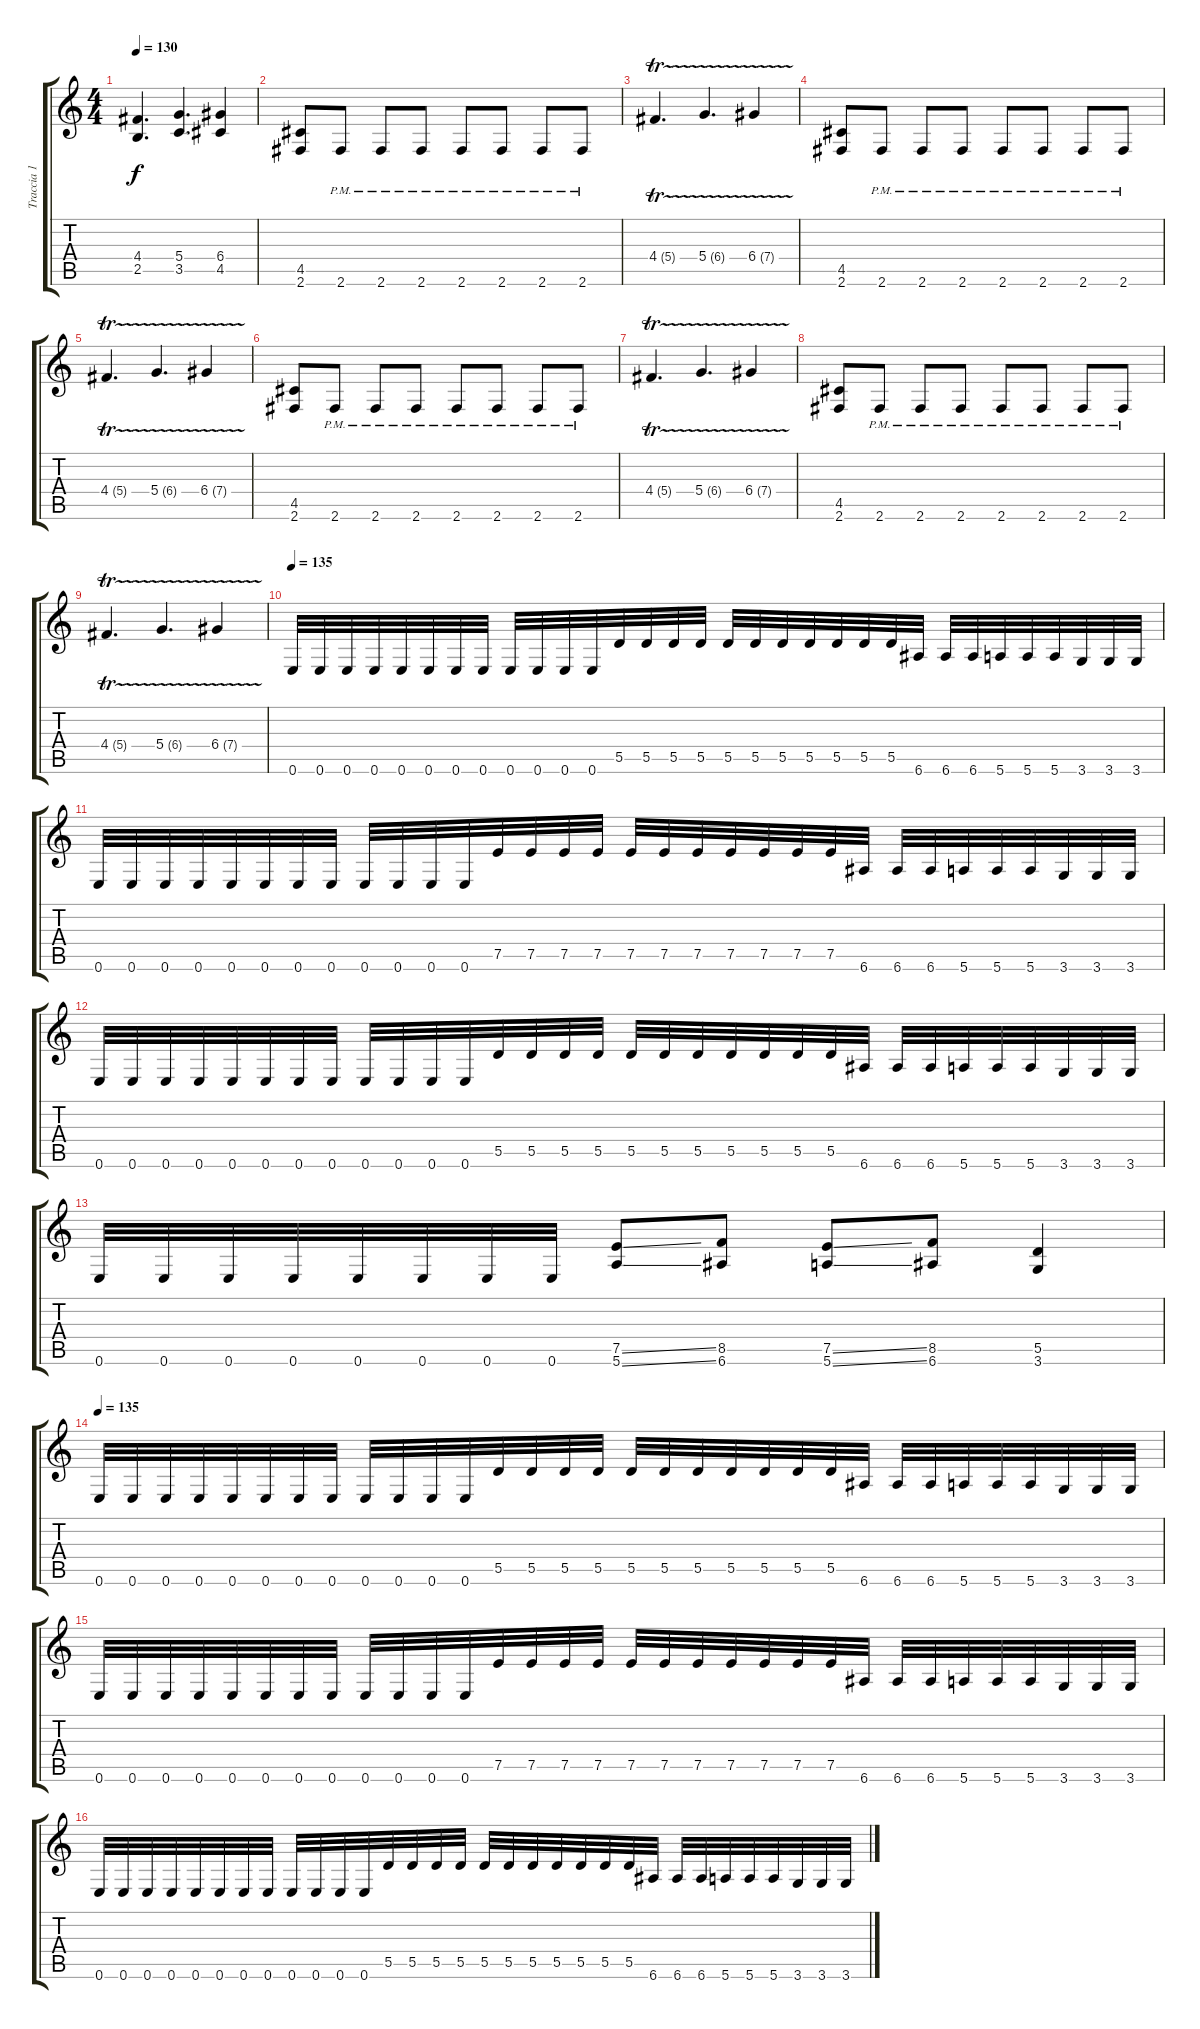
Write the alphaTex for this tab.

\track ("Traccia 1" "Traccia 1") {instrument distortionguitar}
\staff {score tabs}
\tuning (E4 B3 G3 D3 A2 E2) {hide}
\ts (4 4)
\tempo 130
\clef g2
\ks c
(4.4 2.5).4{d dy f} (5.4 3.5).4{d} (6.4 4.5).4 |
(4.5 2.6).8 2.6{pm}.8 2.6{pm}.8 2.6{pm}.8 2.6{pm}.8 2.6{pm}.8 2.6{pm}.8 2.6{pm}.8 |
4.4{tr (5 32)}.4{d} 5.4{tr (6 32)}.4{d} 6.4{tr (7 32)}.4 |
(4.5 2.6).8 2.6{pm}.8 2.6{pm}.8 2.6{pm}.8 2.6{pm}.8 2.6{pm}.8 2.6{pm}.8 2.6{pm}.8 |
4.4{tr (5 32)}.4{d} 5.4{tr (6 32)}.4{d} 6.4{tr (7 32)}.4 |
(4.5 2.6).8 2.6{pm}.8 2.6{pm}.8 2.6{pm}.8 2.6{pm}.8 2.6{pm}.8 2.6{pm}.8 2.6{pm}.8 |
4.4{tr (5 32)}.4{d} 5.4{tr (6 32)}.4{d} 6.4{tr (7 32)}.4 |
(4.5 2.6).8 2.6{pm}.8 2.6{pm}.8 2.6{pm}.8 2.6{pm}.8 2.6{pm}.8 2.6{pm}.8 2.6{pm}.8 |
4.4{tr (5 32)}.4{d} 5.4{tr (6 32)}.4{d} 6.4{tr (7 32)}.4 |
\tempo 135
0.6.32 0.6.32 0.6.32 0.6.32 0.6.32 0.6.32 0.6.32 0.6.32 0.6.32 0.6.32 0.6.32 0.6.32 5.5.32 5.5.32 5.5.32 5.5.32 5.5.32 5.5.32 5.5.32 5.5.32 5.5.32 5.5.32 5.5.32 6.6.32 6.6.32 6.6.32 5.6.32 5.6.32 5.6.32 3.6.32 3.6.32 3.6.32 |
0.6.32 0.6.32 0.6.32 0.6.32 0.6.32 0.6.32 0.6.32 0.6.32 0.6.32 0.6.32 0.6.32 0.6.32 7.5.32 7.5.32 7.5.32 7.5.32 7.5.32 7.5.32 7.5.32 7.5.32 7.5.32 7.5.32 7.5.32 6.6.32 6.6.32 6.6.32 5.6.32 5.6.32 5.6.32 3.6.32 3.6.32 3.6.32 |
0.6.32 0.6.32 0.6.32 0.6.32 0.6.32 0.6.32 0.6.32 0.6.32 0.6.32 0.6.32 0.6.32 0.6.32 5.5.32 5.5.32 5.5.32 5.5.32 5.5.32 5.5.32 5.5.32 5.5.32 5.5.32 5.5.32 5.5.32 6.6.32 6.6.32 6.6.32 5.6.32 5.6.32 5.6.32 3.6.32 3.6.32 3.6.32 |
0.6.32 0.6.32 0.6.32 0.6.32 0.6.32 0.6.32 0.6.32 0.6.32 (7.5{ss} 5.6{ss}).8 (8.5 6.6).8 (7.5{ss} 5.6{ss}).8 (8.5 6.6).8 (5.5 3.6).4 |
\tempo 135
0.6.32 0.6.32 0.6.32 0.6.32 0.6.32 0.6.32 0.6.32 0.6.32 0.6.32 0.6.32 0.6.32 0.6.32 5.5.32 5.5.32 5.5.32 5.5.32 5.5.32 5.5.32 5.5.32 5.5.32 5.5.32 5.5.32 5.5.32 6.6.32 6.6.32 6.6.32 5.6.32 5.6.32 5.6.32 3.6.32 3.6.32 3.6.32 |
0.6.32 0.6.32 0.6.32 0.6.32 0.6.32 0.6.32 0.6.32 0.6.32 0.6.32 0.6.32 0.6.32 0.6.32 7.5.32 7.5.32 7.5.32 7.5.32 7.5.32 7.5.32 7.5.32 7.5.32 7.5.32 7.5.32 7.5.32 6.6.32 6.6.32 6.6.32 5.6.32 5.6.32 5.6.32 3.6.32 3.6.32 3.6.32 |
0.6.32 0.6.32 0.6.32 0.6.32 0.6.32 0.6.32 0.6.32 0.6.32 0.6.32 0.6.32 0.6.32 0.6.32 5.5.32 5.5.32 5.5.32 5.5.32 5.5.32 5.5.32 5.5.32 5.5.32 5.5.32 5.5.32 5.5.32 6.6.32 6.6.32 6.6.32 5.6.32 5.6.32 5.6.32 3.6.32 3.6.32 3.6.32
